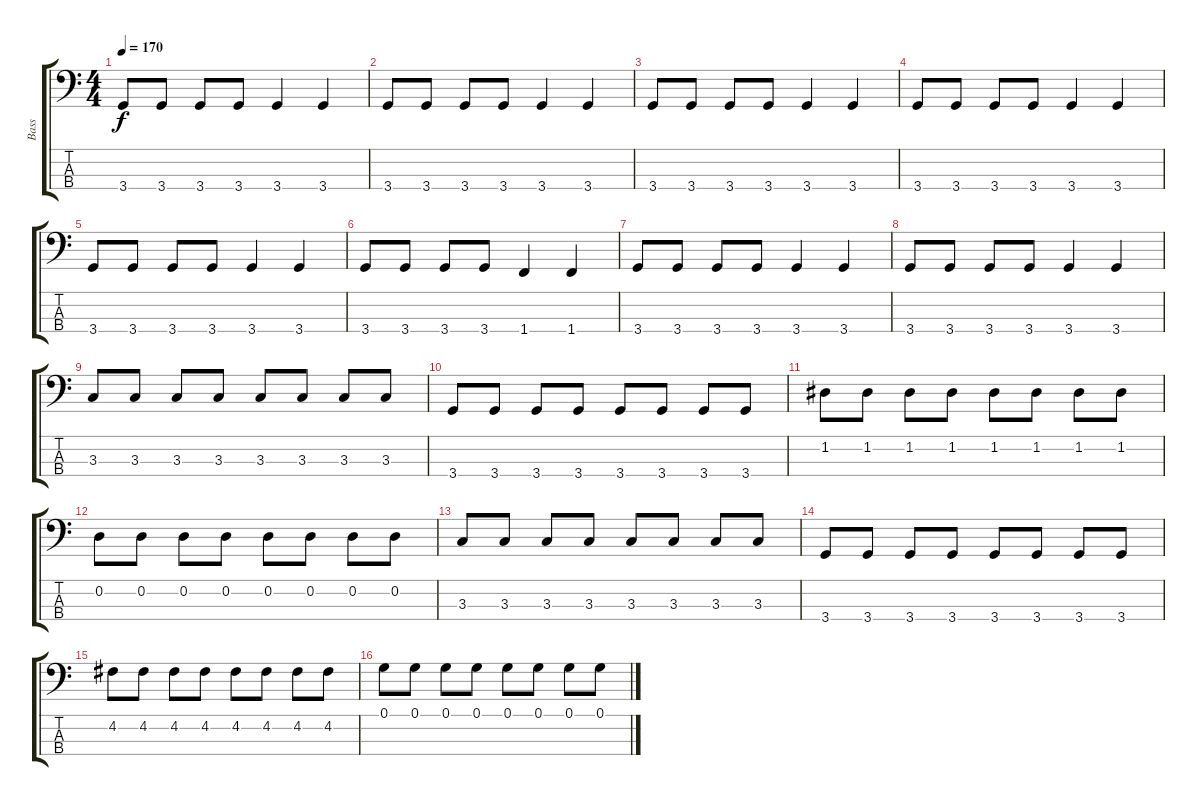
\track ("Bass" "Bass") {instrument electricbassfinger}
\staff {score tabs}
\tuning (G2 D2 A1 E1) {hide}
\ts (4 4)
\tempo 170
\clef f4
\ks c
3.4.8{dy f} 3.4.8 3.4.8 3.4.8 3.4.4 3.4.4 |
3.4.8 3.4.8 3.4.8 3.4.8 3.4.4 3.4.4 |
3.4.8 3.4.8 3.4.8 3.4.8 3.4.4 3.4.4 |
3.4.8 3.4.8 3.4.8 3.4.8 3.4.4 3.4.4 |
3.4.8 3.4.8 3.4.8 3.4.8 3.4.4 3.4.4 |
3.4.8 3.4.8 3.4.8 3.4.8 1.4.4 1.4.4 |
3.4.8 3.4.8 3.4.8 3.4.8 3.4.4 3.4.4 |
3.4.8 3.4.8 3.4.8 3.4.8 3.4.4 3.4.4 |
3.3.8 3.3.8 3.3.8 3.3.8 3.3.8 3.3.8 3.3.8 3.3.8 |
3.4.8 3.4.8 3.4.8 3.4.8 3.4.8 3.4.8 3.4.8 3.4.8 |
1.2.8 1.2.8 1.2.8 1.2.8 1.2.8 1.2.8 1.2.8 1.2.8 |
0.2.8 0.2.8 0.2.8 0.2.8 0.2.8 0.2.8 0.2.8 0.2.8 |
3.3.8 3.3.8 3.3.8 3.3.8 3.3.8 3.3.8 3.3.8 3.3.8 |
3.4.8 3.4.8 3.4.8 3.4.8 3.4.8 3.4.8 3.4.8 3.4.8 |
4.2.8 4.2.8 4.2.8 4.2.8 4.2.8 4.2.8 4.2.8 4.2.8 |
0.1.8 0.1.8 0.1.8 0.1.8 0.1.8 0.1.8 0.1.8 0.1.8
